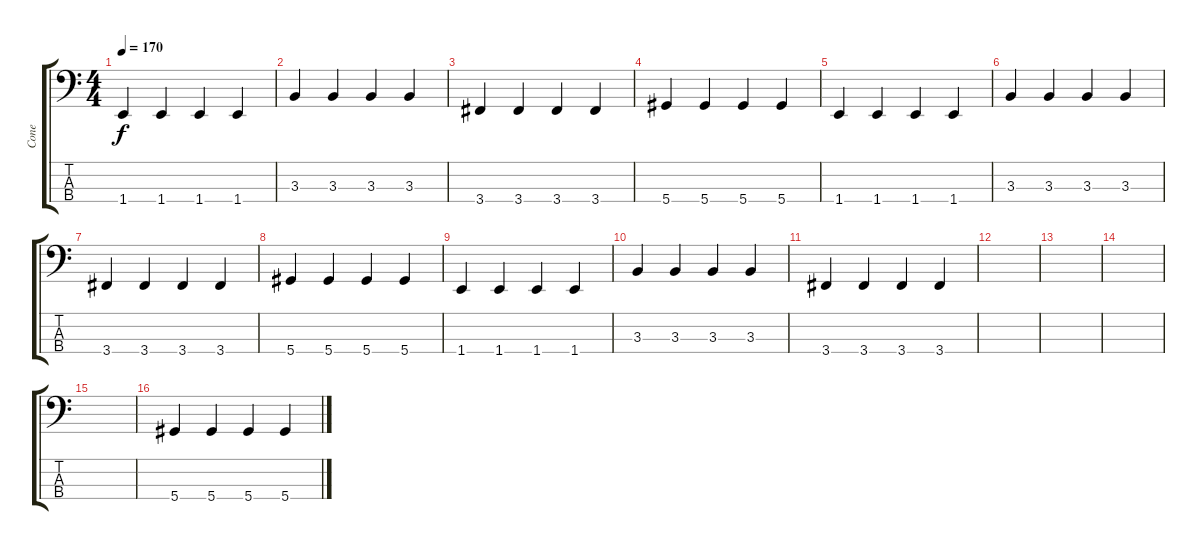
\track ("Cone" "Cone") {instrument electricbasspick}
\staff {score tabs}
\tuning (Gb2 Db2 Ab1 Eb1) {hide}
\ts (4 4)
\tempo 170
\clef f4
\ks c
1.4.4{dy f} 1.4.4 1.4.4 1.4.4 |
3.3.4 3.3.4 3.3.4 3.3.4 |
3.4.4 3.4.4 3.4.4 3.4.4 |
5.4.4 5.4.4 5.4.4 5.4.4 |
1.4.4 1.4.4 1.4.4 1.4.4 |
3.3.4 3.3.4 3.3.4 3.3.4 |
3.4.4 3.4.4 3.4.4 3.4.4 |
5.4.4 5.4.4 5.4.4 5.4.4 |
1.4.4 1.4.4 1.4.4 1.4.4 |
3.3.4 3.3.4 3.3.4 3.3.4 |
3.4.4 3.4.4 3.4.4 3.4.4 |
|
|
|
|
5.4.4 5.4.4 5.4.4 5.4.4
